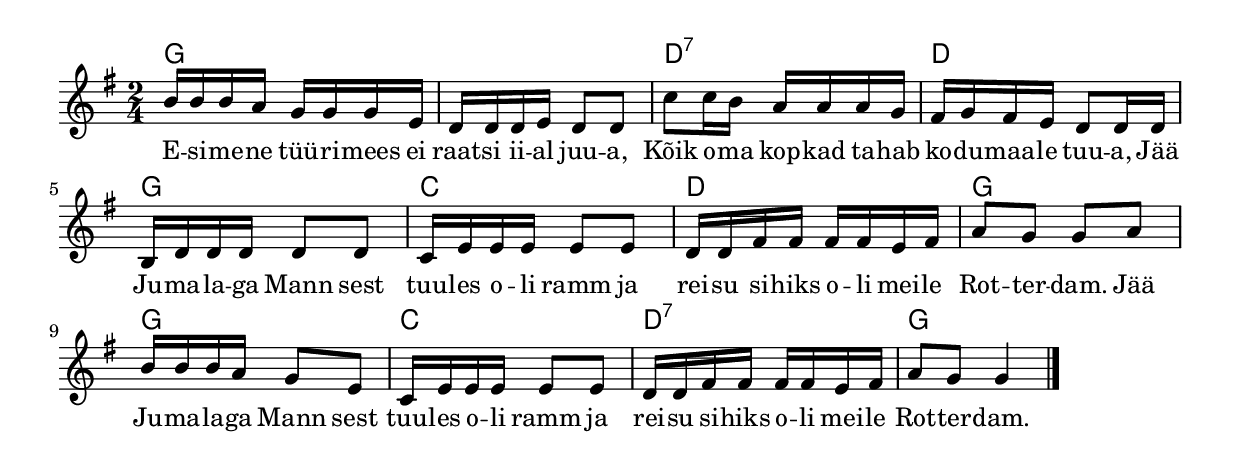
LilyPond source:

\header{
	% title="Jää Jumalaga Mann"
	% composer="COMPOSER"
}


cfgSong = {
  \key g \major
  \time 2/4
}

cfgText = {
  %\set fontSize = #-1
}

melody = {
  \cfgSong
  \relative c''{
    b16 b b a g g g e d d d e d8 d
	c'8 c16 b a a a g fis g fis e d8 d16 d
	b16 d d d d8 d c16 e e e e8 e
	d16 d fis fis fis fis e fis a8 g g a
	b16 b b a g8 e c16 e e e e8 e
	d16 d fis fis fis fis e fis a8 g g4 \bar "|."
  }
}


songChords = \chordmode {
  g2 g
  d2:7 d
  g2 c
  d2 g
  g2 c
  d2:7 g
}

verseOne = \lyricmode {
  \cfgText
  %\set stanza = "1."
  E -- si -- me -- ne tüü -- ri -- mees ei raat -- si ii -- al juu -- a,
  Kõik o -- ma kop -- kad ta -- hab ko -- du -- maa -- le tuu -- a,
  Jää Ju -- ma -- la -- ga Mann sest tuu -- les o -- li ramm ja
  rei -- su si -- hiks o -- li mei -- le Rot -- ter -- dam.
  Jää Ju -- ma -- la -- ga Mann sest tuu -- les o -- li ramm ja
  rei -- su si -- hiks o -- li mei -- le Rot -- ter -- dam.
}

\score {
  {
	  <<
	    \chords { \set chordChanges = ##t \songChords }
	    { \melody }
	    \addlyrics { \verseOne }
	  >>
  }
  
  \layout {
    indent = #0
	ragged-last = ##t
  }
  \midi { \tempo 4 = 90 }
}


\version "2.8.1"
